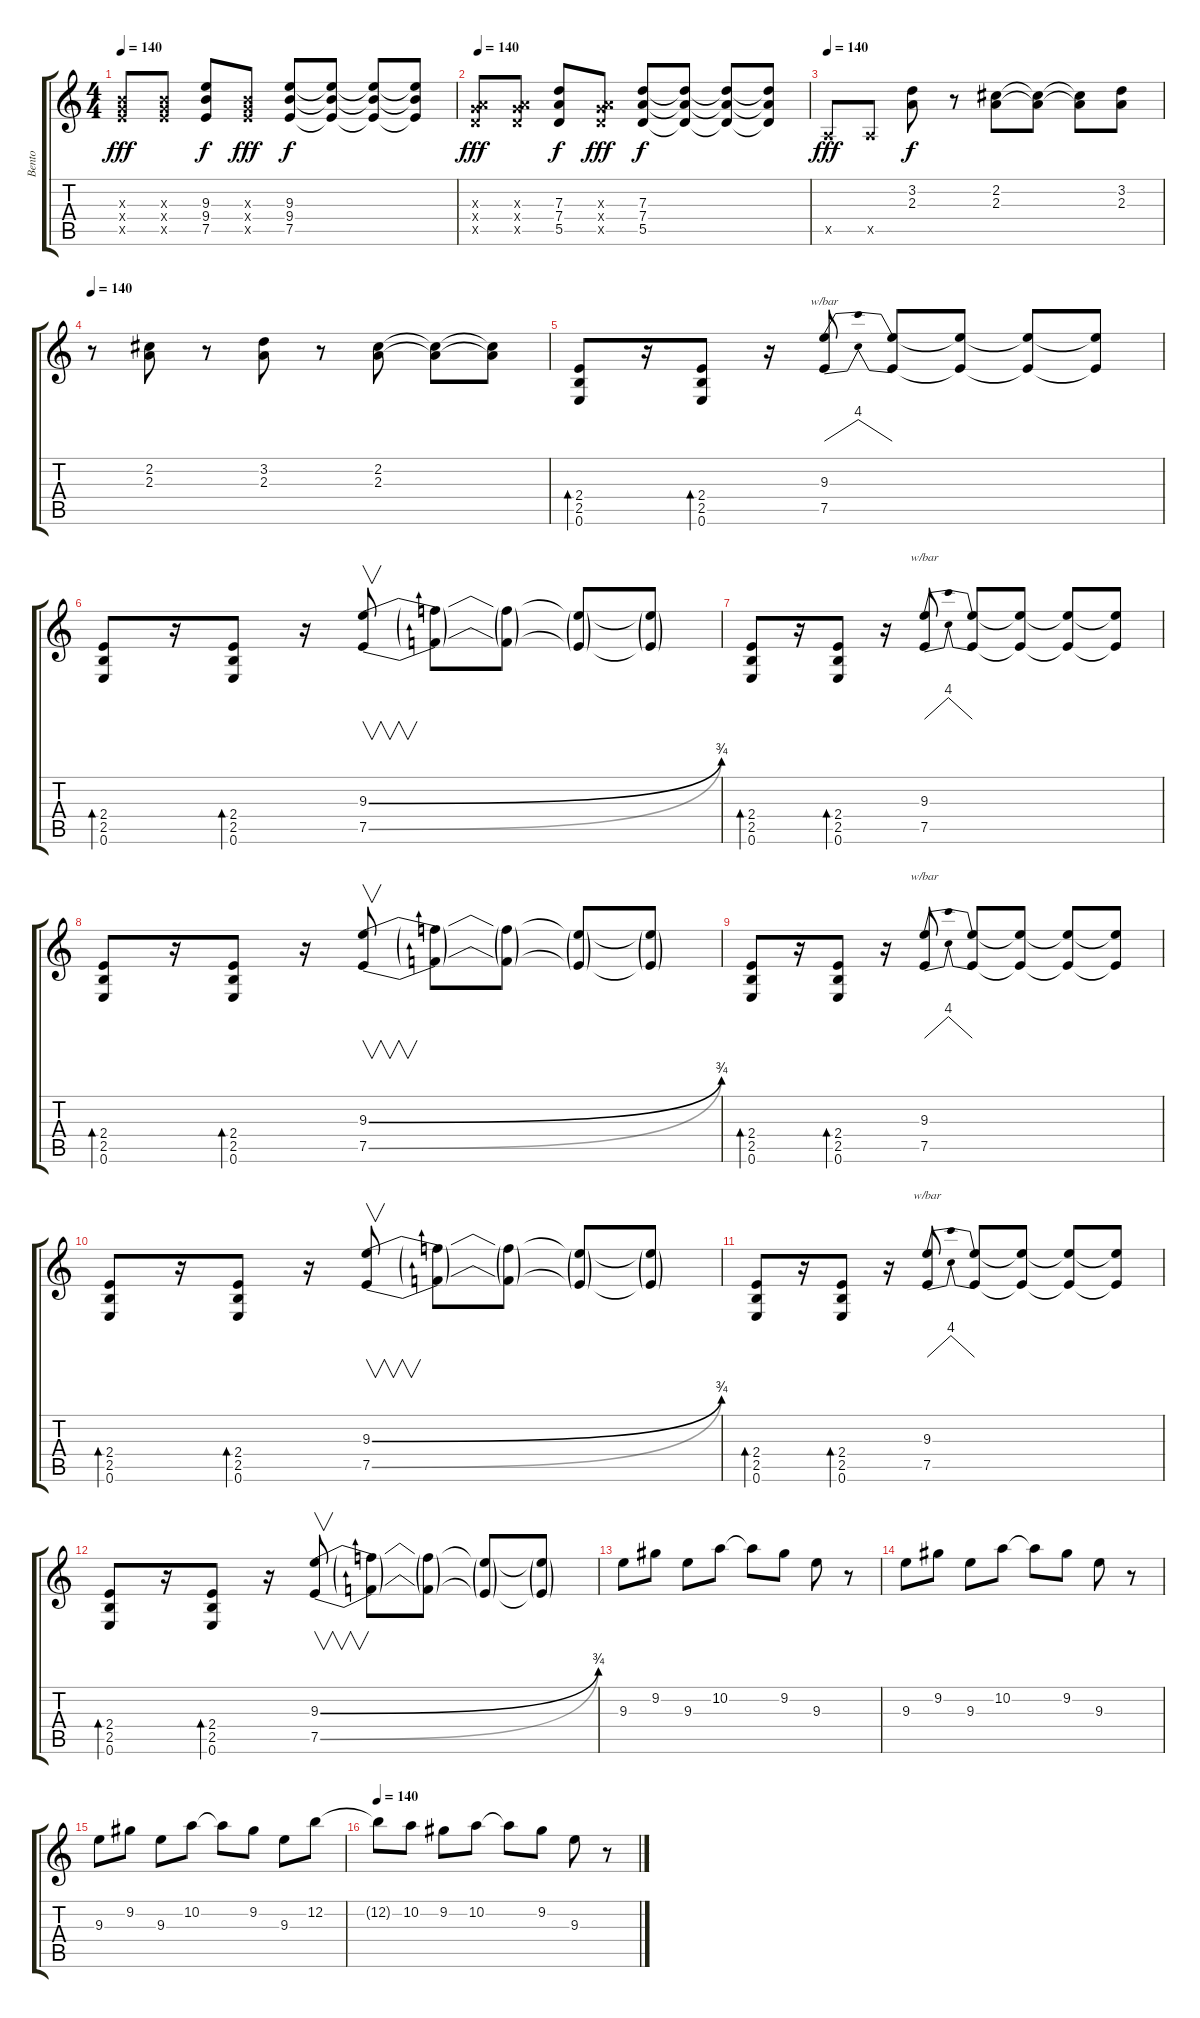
\track ("Bento" "Bento") {instrument distortionguitar}
\staff {score tabs}
\tuning (E4 B3 G3 D3 A2 E2) {hide}
\ts (4 4)
\tempo 140
\clef g2
\ks c
(0.3{x} 9.4{x} 7.5{x}).8{dy fff} (0.3{x} 9.4{x} 7.5{x}).8 (9.3 9.4 7.5).8{dy f} (0.3{x} 9.4{x} 7.5{x}).8{dy fff} (9.3 9.4 7.5).8{dy f} (9.3{t} 9.4{t} 7.5{t}).8 (9.3{t} 9.4{t} 7.5{t}).8 (9.3{t} 9.4{t} 7.5{t}).8 |
\tempo 140
(0.3{x} 7.4{x} 5.5{x}).8{dy fff} (0.3{x} 7.4{x} 5.5{x}).8 (7.3 7.4 5.5).8{dy f} (0.3{x} 7.4{x} 5.5{x}).8{dy fff} (7.3 7.4 5.5).8{dy f} (7.3{t} 7.4{t} 5.5{t}).8 (7.3{t} 7.4{t} 5.5{t}).8 (7.3{t} 7.4{t} 5.5{t}).8 |
\tempo 140
0.5{x}.8{dy fff} 0.5{x}.8 (3.2 2.3).8{dy f} r.8 (2.2 2.3).8 (2.2{t} 2.3{t}).8 (2.2{t} 2.3{t}).8 (3.2 2.3).8 |
\tempo 140
r.8 (2.2 2.3).8 r.8 (3.2 2.3).8 r.8 (2.2 2.3).8 (2.2{t} 2.3{t}).8 (2.2{t} 2.3{t}).8 |
(2.4 2.5 0.6).8{bd 480} r.16 (2.4 2.5 0.6).8{bd 480} r.16 (9.3 7.5).8{tbe (dip default 0 0 30 16 60 0) instrument englishhorn} (9.3{t} 7.5{t}).8 (9.3{t} 7.5{t}).8 (9.3{t} 7.5{t}).8 (9.3{t} 7.5{t}).8 |
(2.4 2.5 0.6).8{bd 480 instrument distortionguitar} r.16 (2.4 2.5 0.6).8{bd 480} r.16 (9.3{be (bend 0 0 60 3)} 7.5{be (bend 0 0 60 3)}).8{v instrument guitarharmonics} (9.3{t} 7.5{t}).8 (9.3{t} 7.5{t}).8 (9.3{t} 7.5{t}).8 (9.3{t} 7.5{t}).8 |
(2.4 2.5 0.6).8{bd 480 instrument distortionguitar} r.16 (2.4 2.5 0.6).8{bd 480} r.16 (9.3 7.5).8{tbe (dip default 0 0 30 16 60 0) instrument englishhorn} (9.3{t} 7.5{t}).8 (9.3{t} 7.5{t}).8 (9.3{t} 7.5{t}).8 (9.3{t} 7.5{t}).8 |
(2.4 2.5 0.6).8{bd 480 instrument distortionguitar} r.16 (2.4 2.5 0.6).8{bd 480} r.16 (9.3{be (bend 0 0 60 3)} 7.5{be (bend 0 0 60 3)}).8{v instrument guitarharmonics} (9.3{t} 7.5{t}).8 (9.3{t} 7.5{t}).8 (9.3{t} 7.5{t}).8 (9.3{t} 7.5{t}).8 |
(2.4 2.5 0.6).8{bd 480 instrument distortionguitar} r.16 (2.4 2.5 0.6).8{bd 480} r.16 (9.3 7.5).8{tbe (dip default 0 0 30 16 60 0) instrument englishhorn} (9.3{t} 7.5{t}).8 (9.3{t} 7.5{t}).8 (9.3{t} 7.5{t}).8 (9.3{t} 7.5{t}).8 |
(2.4 2.5 0.6).8{bd 480 instrument distortionguitar} r.16 (2.4 2.5 0.6).8{bd 480} r.16 (9.3{be (bend 0 0 60 3)} 7.5{be (bend 0 0 60 3)}).8{v instrument guitarharmonics} (9.3{t} 7.5{t}).8 (9.3{t} 7.5{t}).8 (9.3{t} 7.5{t}).8 (9.3{t} 7.5{t}).8 |
(2.4 2.5 0.6).8{bd 480 instrument distortionguitar} r.16 (2.4 2.5 0.6).8{bd 480} r.16 (9.3 7.5).8{tbe (dip default 0 0 30 16 60 0) instrument englishhorn} (9.3{t} 7.5{t}).8 (9.3{t} 7.5{t}).8 (9.3{t} 7.5{t}).8 (9.3{t} 7.5{t}).8 |
(2.4 2.5 0.6).8{bd 480 instrument distortionguitar} r.16 (2.4 2.5 0.6).8{bd 480} r.16 (9.3{be (bend 0 0 60 3)} 7.5{be (bend 0 0 60 3)}).8{v instrument guitarharmonics} (9.3{t} 7.5{t}).8 (9.3{t} 7.5{t}).8 (9.3{t} 7.5{t}).8 (9.3{t} 7.5{t}).8 |
9.3.8{volume 10 balance 16 instrument acousticguitarsteel} 9.2.8 9.3.8 10.2.8 10.2{t}.8 9.2.8 9.3.8 r.8 |
9.3.8{instrument acousticguitarsteel} 9.2.8 9.3.8 10.2.8 10.2{t}.8 9.2.8 9.3.8 r.8 |
9.3.8{instrument acousticguitarsteel} 9.2.8 9.3.8 10.2.8 10.2{t}.8 9.2.8 9.3.8 12.2.8 |
\tempo 140
12.2{t}.8 10.2.8 9.2.8 10.2.8 10.2{t}.8 9.2.8 9.3.8 r.8
